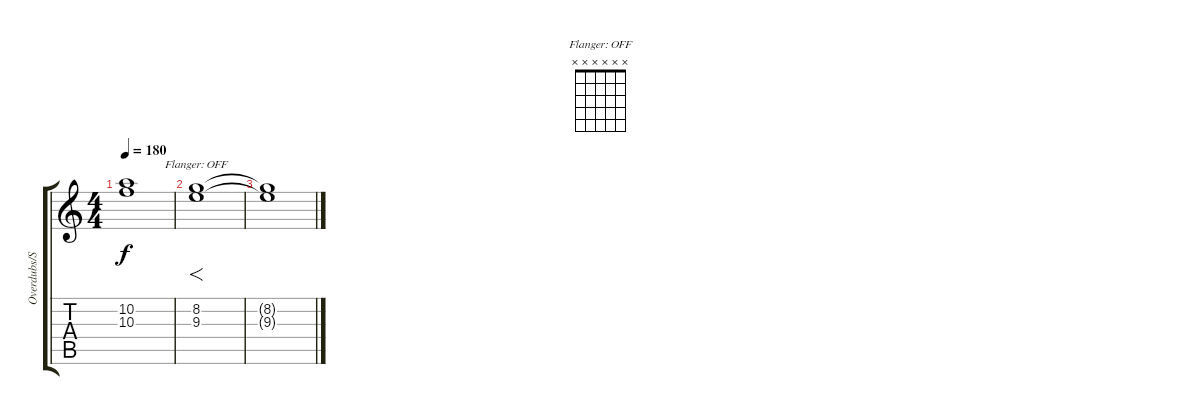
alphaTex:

\track ("Overdubs/Solos" "Overdubs/S") {instrument distortionguitar}
\staff {score tabs}
\tuning (E4 B3 G3 D3 A2 D2) {hide}
\chord ("Flanger: OFF" x x x x x x) {firstfret 0}
\ts (4 4)
\tempo 180
\clef g2
\ks c
(10.2{t} 10.3{t}).1{dy f volume 10 balance 0} |
(8.2 9.3).1{f ch "Flanger: OFF" volume 10 balance 8} |
(8.2{t} 9.3{t}).1{volume 10}
